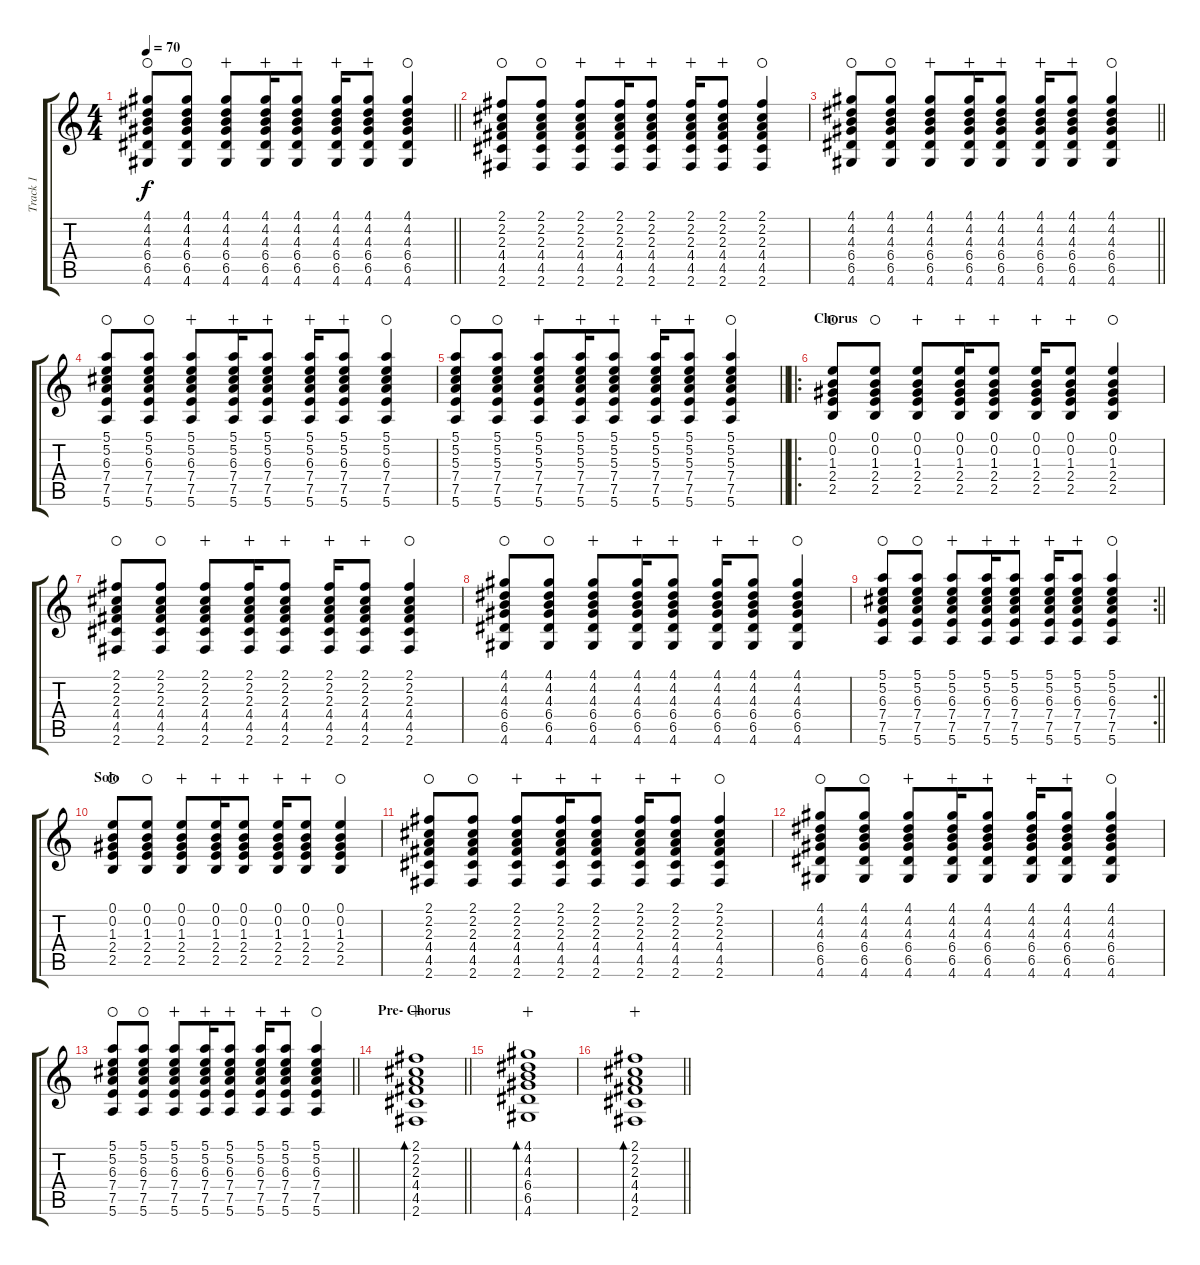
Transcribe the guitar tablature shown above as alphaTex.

\track ("Track 1" "Track 1") {instrument electricguitarclean}
\staff {score tabs}
\tuning (E4 B3 G3 D3 A2 E2) {hide}
\ts (4 4)
\tempo 70
\clef g2
\barLineRight lightlight
\ks c
(4.1 4.2 4.3 6.4 6.5 4.6).8{dy f waho} (4.1 4.2 4.3 6.4 6.5 4.6).8{waho} (4.1 4.2 4.3 6.4 6.5 4.6).8{wahc} (4.1 4.2 4.3 6.4 6.5 4.6).16{wahc} (4.1 4.2 4.3 6.4 6.5 4.6).8{wahc} (4.1 4.2 4.3 6.4 6.5 4.6).16{wahc} (4.1 4.2 4.3 6.4 6.5 4.6).8{wahc} (4.1 4.2 4.3 6.4 6.5 4.6).4{waho} |
(2.1 2.2 2.3 4.4 4.5 2.6).8{waho} (2.1 2.2 2.3 4.4 4.5 2.6).8{waho} (2.1 2.2 2.3 4.4 4.5 2.6).8{wahc} (2.1 2.2 2.3 4.4 4.5 2.6).16{wahc} (2.1 2.2 2.3 4.4 4.5 2.6).8{wahc} (2.1 2.2 2.3 4.4 4.5 2.6).16{wahc} (2.1 2.2 2.3 4.4 4.5 2.6).8{wahc} (2.1 2.2 2.3 4.4 4.5 2.6).4{waho} |
\barLineRight lightlight
(4.1 4.2 4.3 6.4 6.5 4.6).8{waho} (4.1 4.2 4.3 6.4 6.5 4.6).8{waho} (4.1 4.2 4.3 6.4 6.5 4.6).8{wahc} (4.1 4.2 4.3 6.4 6.5 4.6).16{wahc} (4.1 4.2 4.3 6.4 6.5 4.6).8{wahc} (4.1 4.2 4.3 6.4 6.5 4.6).16{wahc} (4.1 4.2 4.3 6.4 6.5 4.6).8{wahc} (4.1 4.2 4.3 6.4 6.5 4.6).4{waho} |
(5.1 5.2 6.3 7.4 7.5 5.6).8{waho} (5.1 5.2 6.3 7.4 7.5 5.6).8{waho} (5.1 5.2 6.3 7.4 7.5 5.6).8{wahc} (5.1 5.2 6.3 7.4 7.5 5.6).16{wahc} (5.1 5.2 6.3 7.4 7.5 5.6).8{wahc} (5.1 5.2 6.3 7.4 7.5 5.6).16{wahc} (5.1 5.2 6.3 7.4 7.5 5.6).8{wahc} (5.1 5.2 6.3 7.4 7.5 5.6).4{waho} |
\barLineRight lightlight
(5.1 5.2 5.3 7.4 7.5 5.6).8{waho} (5.1 5.2 5.3 7.4 7.5 5.6).8{waho} (5.1 5.2 5.3 7.4 7.5 5.6).8{wahc} (5.1 5.2 5.3 7.4 7.5 5.6).16{wahc} (5.1 5.2 5.3 7.4 7.5 5.6).8{wahc} (5.1 5.2 5.3 7.4 7.5 5.6).16{wahc} (5.1 5.2 5.3 7.4 7.5 5.6).8{wahc} (5.1 5.2 5.3 7.4 7.5 5.6).4{waho} |
\ro
\section ("" "Chorus")
(0.1 0.2 1.3 2.4 2.5).8{waho} (0.1 0.2 1.3 2.4 2.5).8{waho} (0.1 0.2 1.3 2.4 2.5).8{wahc} (0.1 0.2 1.3 2.4 2.5).16{wahc} (0.1 0.2 1.3 2.4 2.5).8{wahc} (0.1 0.2 1.3 2.4 2.5).16{wahc} (0.1 0.2 1.3 2.4 2.5).8{wahc} (0.1 0.2 1.3 2.4 2.5).4{waho} |
(2.1 2.2 2.3 4.4 4.5 2.6).8{waho} (2.1 2.2 2.3 4.4 4.5 2.6).8{waho} (2.1 2.2 2.3 4.4 4.5 2.6).8{wahc} (2.1 2.2 2.3 4.4 4.5 2.6).16{wahc} (2.1 2.2 2.3 4.4 4.5 2.6).8{wahc} (2.1 2.2 2.3 4.4 4.5 2.6).16{wahc} (2.1 2.2 2.3 4.4 4.5 2.6).8{wahc} (2.1 2.2 2.3 4.4 4.5 2.6).4{waho} |
(4.1 4.2 4.3 6.4 6.5 4.6).8{waho} (4.1 4.2 4.3 6.4 6.5 4.6).8{waho} (4.1 4.2 4.3 6.4 6.5 4.6).8{wahc} (4.1 4.2 4.3 6.4 6.5 4.6).16{wahc} (4.1 4.2 4.3 6.4 6.5 4.6).8{wahc} (4.1 4.2 4.3 6.4 6.5 4.6).16{wahc} (4.1 4.2 4.3 6.4 6.5 4.6).8{wahc} (4.1 4.2 4.3 6.4 6.5 4.6).4{waho} |
\rc 2
\barLineRight lightlight
(5.1 5.2 6.3 7.4 7.5 5.6).8{waho} (5.1 5.2 6.3 7.4 7.5 5.6).8{waho} (5.1 5.2 6.3 7.4 7.5 5.6).8{wahc} (5.1 5.2 6.3 7.4 7.5 5.6).16{wahc} (5.1 5.2 6.3 7.4 7.5 5.6).8{wahc} (5.1 5.2 6.3 7.4 7.5 5.6).16{wahc} (5.1 5.2 6.3 7.4 7.5 5.6).8{wahc} (5.1 5.2 6.3 7.4 7.5 5.6).4{waho} |
\section ("" "Solo")
(0.1 0.2 1.3 2.4 2.5).8{waho} (0.1 0.2 1.3 2.4 2.5).8{waho} (0.1 0.2 1.3 2.4 2.5).8{wahc} (0.1 0.2 1.3 2.4 2.5).16{wahc} (0.1 0.2 1.3 2.4 2.5).8{wahc} (0.1 0.2 1.3 2.4 2.5).16{wahc} (0.1 0.2 1.3 2.4 2.5).8{wahc} (0.1 0.2 1.3 2.4 2.5).4{waho} |
(2.1 2.2 2.3 4.4 4.5 2.6).8{waho} (2.1 2.2 2.3 4.4 4.5 2.6).8{waho} (2.1 2.2 2.3 4.4 4.5 2.6).8{wahc} (2.1 2.2 2.3 4.4 4.5 2.6).16{wahc} (2.1 2.2 2.3 4.4 4.5 2.6).8{wahc} (2.1 2.2 2.3 4.4 4.5 2.6).16{wahc} (2.1 2.2 2.3 4.4 4.5 2.6).8{wahc} (2.1 2.2 2.3 4.4 4.5 2.6).4{waho} |
(4.1 4.2 4.3 6.4 6.5 4.6).8{waho} (4.1 4.2 4.3 6.4 6.5 4.6).8{waho} (4.1 4.2 4.3 6.4 6.5 4.6).8{wahc} (4.1 4.2 4.3 6.4 6.5 4.6).16{wahc} (4.1 4.2 4.3 6.4 6.5 4.6).8{wahc} (4.1 4.2 4.3 6.4 6.5 4.6).16{wahc} (4.1 4.2 4.3 6.4 6.5 4.6).8{wahc} (4.1 4.2 4.3 6.4 6.5 4.6).4{waho} |
\barLineRight lightlight
(5.1 5.2 6.3 7.4 7.5 5.6).8{waho} (5.1 5.2 6.3 7.4 7.5 5.6).8{waho} (5.1 5.2 6.3 7.4 7.5 5.6).8{wahc} (5.1 5.2 6.3 7.4 7.5 5.6).16{wahc} (5.1 5.2 6.3 7.4 7.5 5.6).8{wahc} (5.1 5.2 6.3 7.4 7.5 5.6).16{wahc} (5.1 5.2 6.3 7.4 7.5 5.6).8{wahc} (5.1 5.2 6.3 7.4 7.5 5.6).4{waho} |
\section ("" "Pre- Chorus")
\barLineRight lightlight
(2.1 2.2 2.3 4.4 4.5 2.6).1{bd 60 wahc} |
\section ("" "")
(4.1 4.2 4.3 6.4 6.5 4.6).1{bd 60 wahc} |
\barLineRight lightlight
(2.1 2.2 2.3 4.4 4.5 2.6).1{bd 60 wahc}
